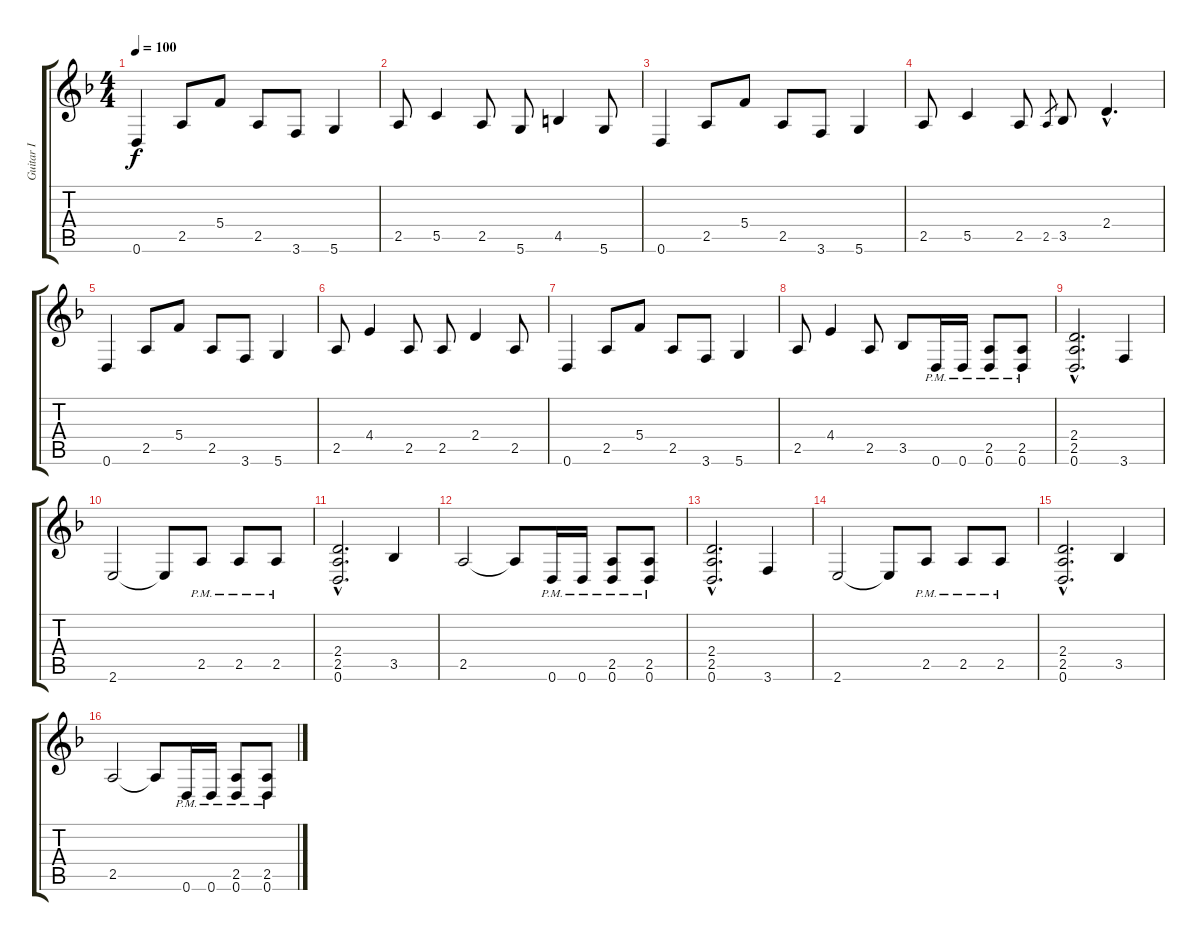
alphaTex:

\track ("Guitar I" "Guitar I") {instrument distortionguitar}
\staff {score tabs}
\tuning (D4 A3 F3 C3 G2 D2) {hide}
\ts (4 4)
\tempo 100
\clef g2
\ks dminor
0.6.4{dy f} 2.5.8 5.4.8 2.5.8 3.6.8 5.6.4 |
2.5.8 5.5.4 2.5.8 5.6.8 4.5.4 5.6.8 |
0.6.4 2.5.8 5.4.8 2.5.8 3.6.8 5.6.4 |
2.5.8 5.5.4 2.5.8 2.5.8{gr} 3.5.8 2.4{hac}.4{d} |
0.6.4 2.5.8 5.4.8 2.5.8 3.6.8 5.6.4 |
2.5.8 4.4.4 2.5.8 2.5.8 2.4.4 2.5.8 |
0.6.4 2.5.8 5.4.8 2.5.8 3.6.8 5.6.4 |
2.5.8 4.4.4 2.5.8 3.5.8 0.6{pm}.16{instrument distortionguitar} 0.6{pm}.16 (2.5{pm} 0.6{pm}).8 (2.5{pm} 0.6{pm}).8 |
(2.4{hac} 2.5{hac} 0.6{hac}).2{d} 3.6.4 |
2.6.2 2.6{t}.8 2.5{pm}.8 2.5{pm}.8 2.5{pm}.8 |
(2.4{hac} 2.5{hac} 0.6{hac}).2{d} 3.5.4 |
2.5.2 2.5{t}.8 0.6{pm}.16 0.6{pm}.16 (2.5{pm} 0.6{pm}).8 (2.5{pm} 0.6{pm}).8 |
(2.4{hac} 2.5{hac} 0.6{hac}).2{d} 3.6.4 |
2.6.2 2.6{t}.8 2.5{pm}.8 2.5{pm}.8 2.5{pm}.8 |
(2.4{hac} 2.5{hac} 0.6{hac}).2{d} 3.5.4 |
2.5.2 2.5{t}.8 0.6{pm}.16 0.6{pm}.16 (2.5{pm} 0.6{pm}).8 (2.5{pm} 0.6{pm}).8
